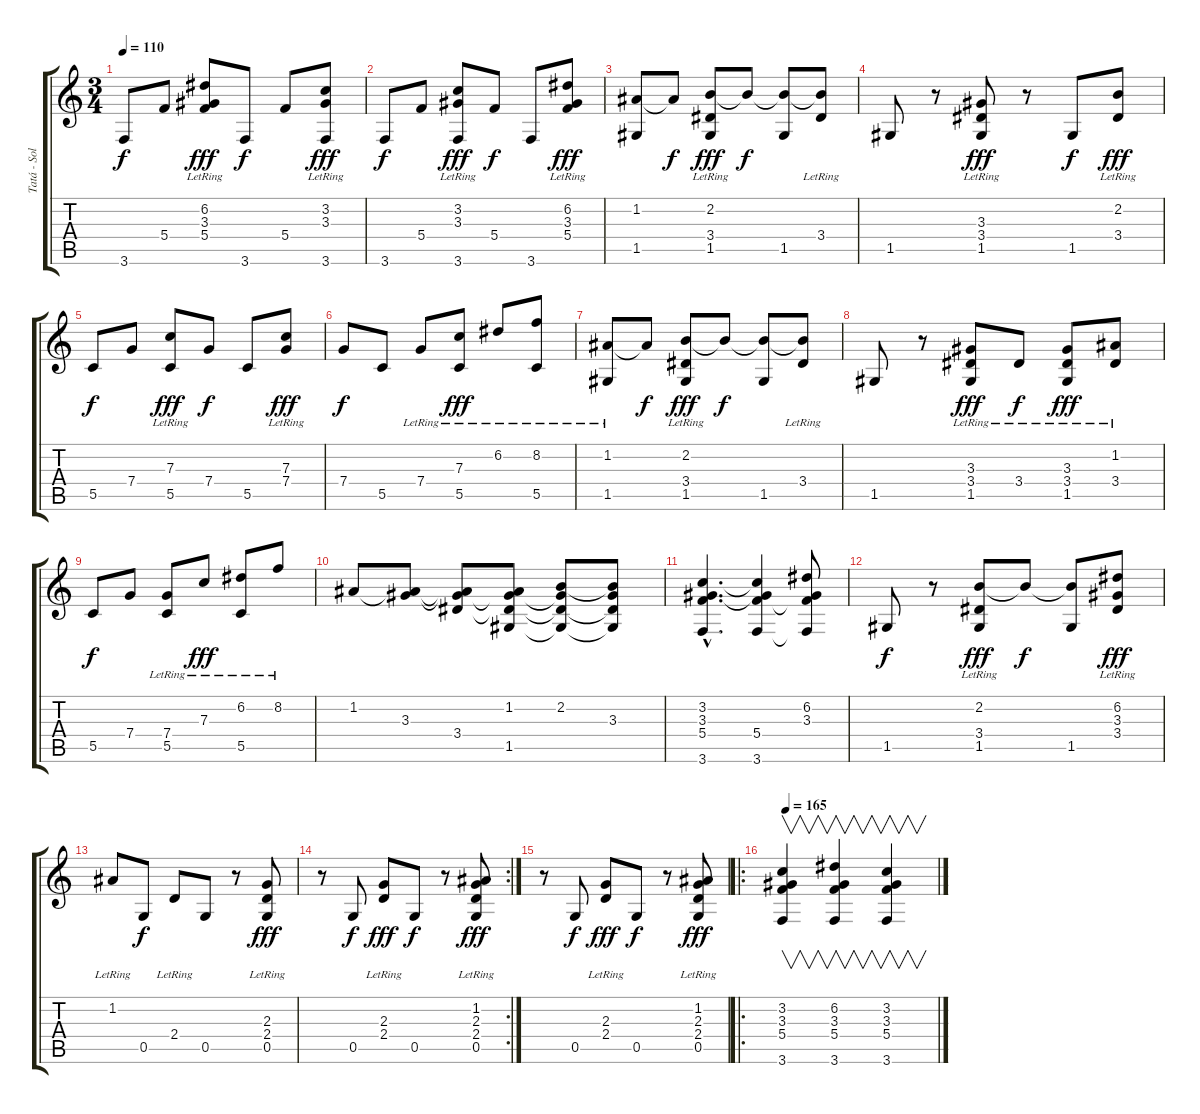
\track ("Tatá - Solo (Harm.)" "Tatá - Sol") {instrument electricpiano1}
\staff {score tabs}
\tuning (D5 A4 F4 C4 G3 D3) {hide}
\ts (3 4)
\tempo 110
\clef g2
\ks c
3.6.8{dy f} 5.4.8 (6.2{lr} 3.3{lr} 5.4).8{dy fff} 3.6.8{dy f} 5.4.8 (3.2{lr} 3.3{lr} 3.6).8{dy fff} |
3.6.8{dy f} 5.4.8 (3.2{lr} 3.3{lr} 3.6).8{dy fff} 5.4.8{dy f} 3.6.8 (6.2{lr} 3.3{lr} 5.4).8{dy fff} |
(1.2 1.5).8 1.2{t}.8{dy f} (2.2 3.4{lr} 1.5).8{dy fff} 2.2{t}.8{dy f} (2.2{t} 1.5).8 (2.2{t} 3.4{lr}).8 |
1.5.8 r.8 (3.3{lr} 3.4{lr} 1.5).8{dy fff} r.8 1.5.8{dy f} (2.2{lr} 3.4{lr}).8{dy fff} |
5.5.8{dy f} 7.4.8 (7.3{lr} 5.5).8{dy fff} 7.4.8{dy f} 5.5.8 (7.3{lr} 7.4).8{dy fff} |
7.4.8{dy f} 5.5.8 7.4{lr}.8 (7.3{lr} 5.5).8{dy fff} 6.2{lr}.8 (8.2{lr} 5.5).8 |
(1.2{lr} 1.5).8 1.2{t}.8{dy f} (2.2{lr} 3.4{lr} 1.5).8{dy fff} 2.2{t}.8{dy f} (2.2{t} 1.5).8 (2.2{t} 3.4{lr}).8 |
1.5.8 r.8 (3.3{lr} 3.4{lr} 1.5).8{dy fff} 3.4{lr}.8{dy f} (3.3{lr} 3.4{lr} 1.5).8{dy fff} (1.2{lr} 3.4{lr}).8 |
5.5.8{dy f} 7.4.8 (7.4{lr} 5.5).8 7.3{lr}.8{dy fff} (6.2{lr} 5.5).8 8.2{lr}.8 |
1.2.8 (1.2{t} 3.3).8 (1.2{t} 3.3{t} 3.4).8 (1.2 3.3{t} 3.4{t} 1.5).8 (2.2 3.3{t} 3.4{t} 1.5{t}).8 (2.2{t} 3.3 3.4{t} 1.5{t}).8 |
(3.2{hac} 3.3{hac} 5.4{hac} 3.6{hac}).4{d} (3.2{t} 3.3{t} 5.4 3.6).4 (6.2 3.3 5.4{t} 3.6{t}).8 |
1.5.8{dy f} r.8 (2.2{lr} 3.4{lr} 1.5).8{dy fff} 2.2{t}.8{dy f} (2.2{t} 1.5).8 (6.2{lr} 3.3{lr} 3.4{lr}).8{dy fff} |
1.2{lr}.8 0.5.8{dy f} 2.4{lr}.8 0.5.8 r.8 (2.3{lr} 2.4{lr} 0.5).8{dy fff} |
\rc 2
r.8 0.5.8{dy f} (2.3{lr} 2.4{lr}).8{dy fff} 0.5.8{dy f} r.8 (1.2{lr} 2.3{lr} 2.4{lr} 0.5).8{dy fff} |
r.8 0.5.8{dy f} (2.3{lr} 2.4{lr}).8{dy fff} 0.5.8{dy f} r.8 (1.2{lr} 2.3{lr} 2.4{lr} 0.5).8{dy fff} |
\ro
\tempo 165
(3.2 3.3 5.4 3.6).4{v} (6.2 3.3 5.4 3.6).4{v} (3.2 3.3 5.4 3.6).4{v}
